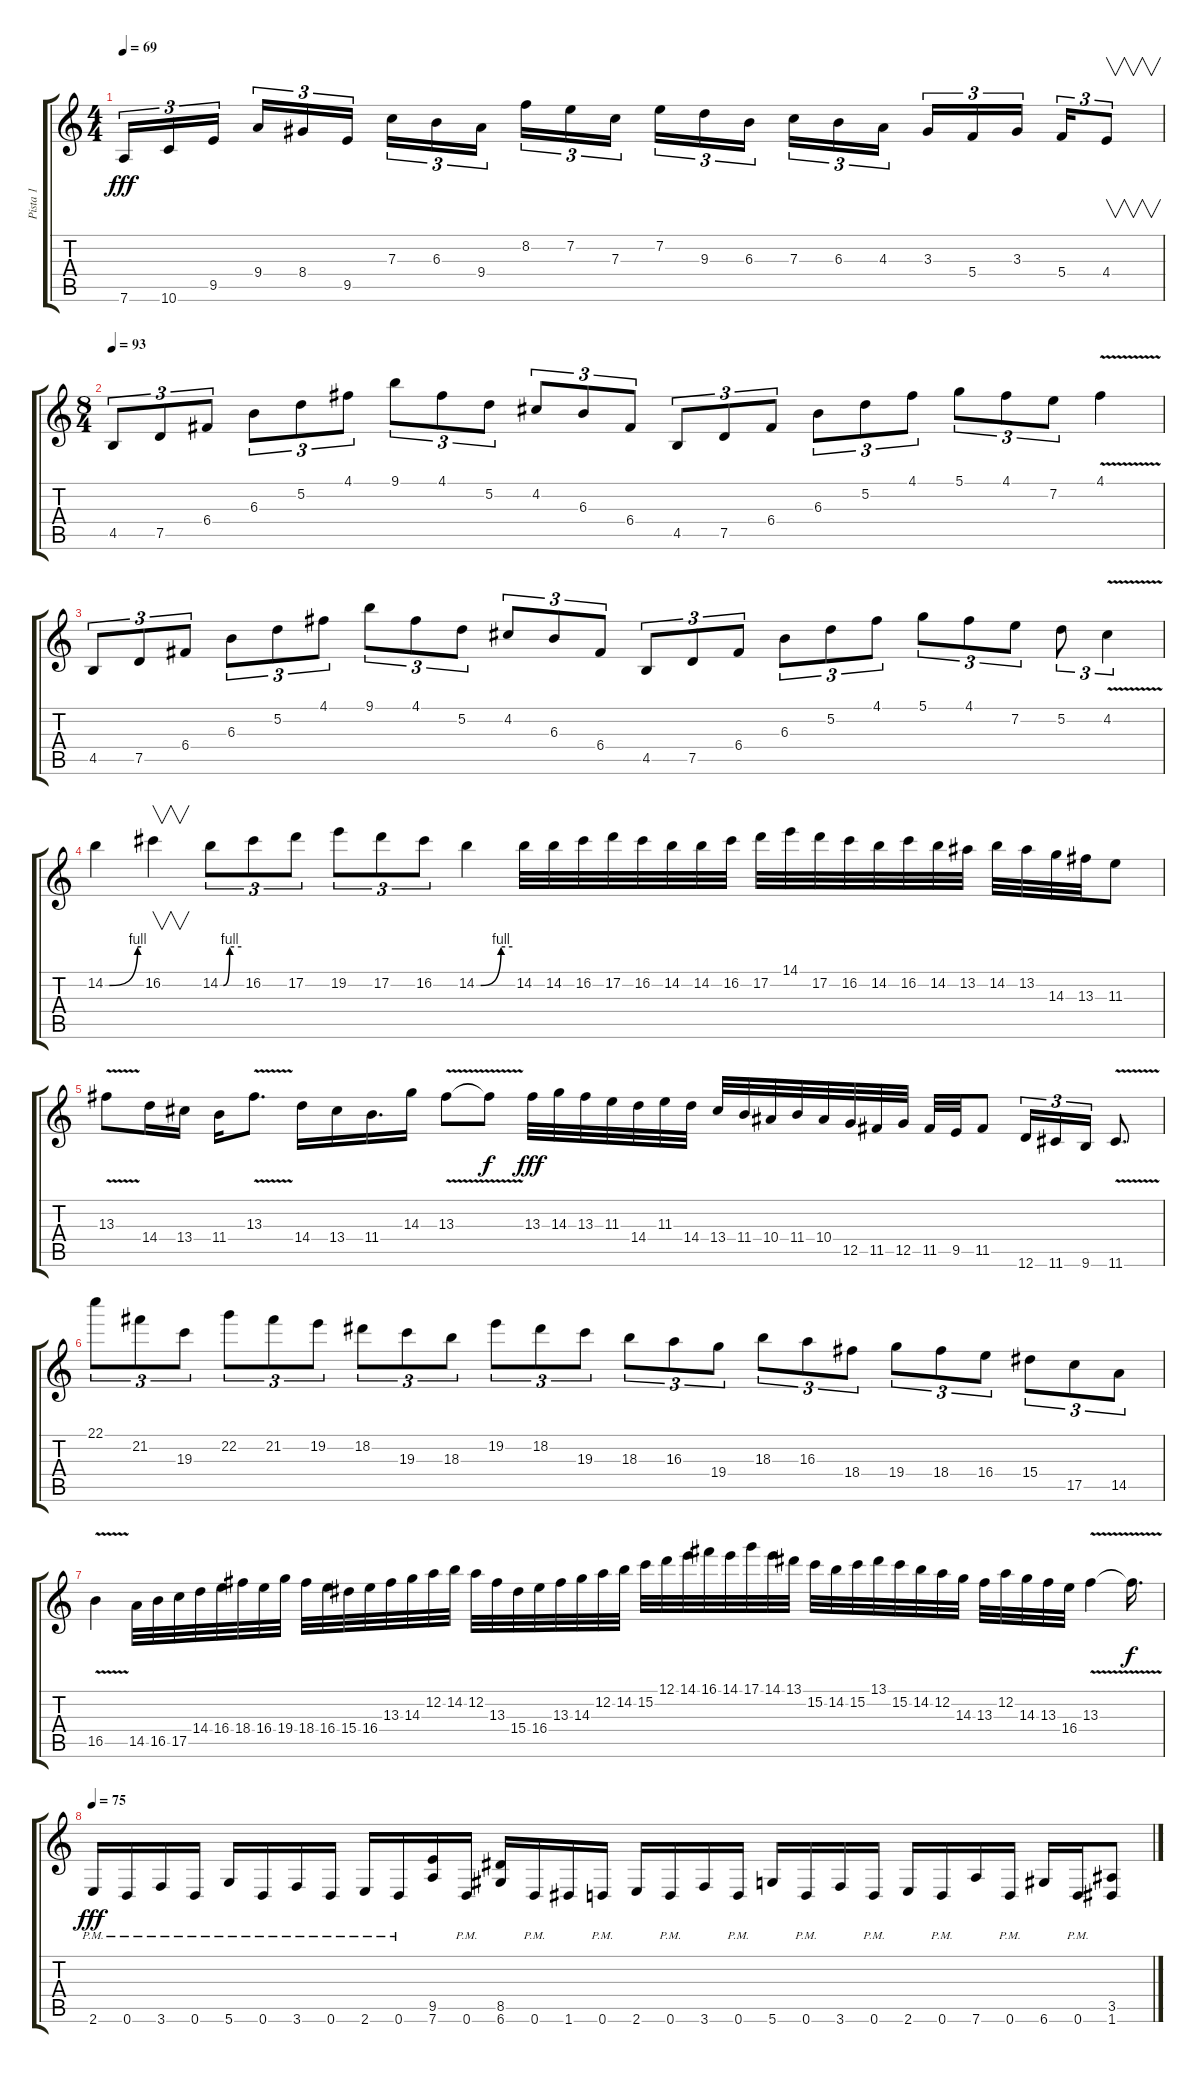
\track ("Pista 1" "Pista 1") {instrument distortionguitar}
\staff {score tabs}
\tuning (D4 A3 F3 C3 G2 D2) {hide}
\ts (4 4)
\tempo 69
\clef g2
\ks c
7.6.16{tu (3 2) dy fff} 10.6.16{tu (3 2)} 9.5.16{tu (3 2) beam splitsecondary} 9.4.16{tu (3 2)} 8.4.16{tu (3 2)} 9.5.16{tu (3 2)} 7.3.16{tu (3 2)} 6.3.16{tu (3 2)} 9.4.16{tu (3 2) beam splitsecondary} 8.2.16{tu (3 2)} 7.2.16{tu (3 2)} 7.3.16{tu (3 2)} 7.2.16{tu (3 2)} 9.3.16{tu (3 2)} 6.3.16{tu (3 2) beam splitsecondary} 7.3.16{tu (3 2)} 6.3.16{tu (3 2)} 4.3.16{tu (3 2)} 3.3.16{tu (3 2)} 5.4.16{tu (3 2)} 3.3.16{tu (3 2) beam splitsecondary} 5.4.16{tu (3 2)} 4.4.8{v tu (3 2)} |
\ts (8 4)
\tempo 93
4.5.8{tu (3 2)} 7.5.8{tu (3 2)} 6.4.8{tu (3 2)} 6.3.8{tu (3 2)} 5.2.8{tu (3 2)} 4.1.8{tu (3 2)} 9.1.8{tu (3 2)} 4.1.8{tu (3 2)} 5.2.8{tu (3 2)} 4.2.8{tu (3 2)} 6.3.8{tu (3 2)} 6.4.8{tu (3 2)} 4.5.8{tu (3 2)} 7.5.8{tu (3 2)} 6.4.8{tu (3 2)} 6.3.8{tu (3 2)} 5.2.8{tu (3 2)} 4.1.8{tu (3 2)} 5.1.8{tu (3 2)} 4.1.8{tu (3 2)} 7.2.8{tu (3 2)} 4.1{v}.4 |
4.5.8{tu (3 2)} 7.5.8{tu (3 2)} 6.4.8{tu (3 2)} 6.3.8{tu (3 2)} 5.2.8{tu (3 2)} 4.1.8{tu (3 2)} 9.1.8{tu (3 2)} 4.1.8{tu (3 2)} 5.2.8{tu (3 2)} 4.2.8{tu (3 2)} 6.3.8{tu (3 2)} 6.4.8{tu (3 2)} 4.5.8{tu (3 2)} 7.5.8{tu (3 2)} 6.4.8{tu (3 2)} 6.3.8{tu (3 2)} 5.2.8{tu (3 2)} 4.1.8{tu (3 2)} 5.1.8{tu (3 2)} 4.1.8{tu (3 2)} 7.2.8{tu (3 2)} 5.2.8{tu (3 2)} 4.2{v}.4{tu (3 2)} |
14.2{be (custom 0 0 7 0 54 4 60 4)}.4 16.2.4{v} 14.2{be (custom 0 0 9 0 27 4 60 4)}.8{tu (3 2)} 16.2.8{tu (3 2)} 17.2.8{tu (3 2)} 19.2.8{tu (3 2)} 17.2.8{tu (3 2)} 16.2.8{tu (3 2)} 14.2{be (custom 0 0 7 0 41 4 60 4)}.4 14.2.32 14.2.32 16.2.32 17.2.32 16.2.32 14.2.32 14.2.32 16.2.32 17.2.32 14.1.32 17.2.32 16.2.32 14.2.32 16.2.32 14.2.32 13.2.32 14.2.32 13.2.32 14.3.32 13.3.32 11.3.8 |
13.3{v}.8 14.4.16 13.4.16 11.4.16 13.3{v}.8{d} 14.4.16 13.4.16 11.4.16{d} 14.3.16 13.3{v}.8 13.3{t}.8{dy f} 13.3.32{dy fff} 14.3.32 13.3.32 11.3.32 14.4.32 11.3.32 14.4.32 13.4.32 11.4.32 10.4.32 11.4.32 10.4.32 12.5.32 11.5.32 12.5.32 11.5.32 9.5.32 11.5.8 12.6.16{tu (3 2)} 11.6.16{tu (3 2)} 9.6.16{tu (3 2)} 11.6{v}.8{d} |
22.1.8{tu (3 2)} 21.2.8{tu (3 2)} 19.3.8{tu (3 2)} 22.2.8{tu (3 2)} 21.2.8{tu (3 2)} 19.2.8{tu (3 2)} 18.2.8{tu (3 2)} 19.3.8{tu (3 2)} 18.3.8{tu (3 2)} 19.2.8{tu (3 2)} 18.2.8{tu (3 2)} 19.3.8{tu (3 2)} 18.3.8{tu (3 2)} 16.3.8{tu (3 2)} 19.4.8{tu (3 2)} 18.3.8{tu (3 2)} 16.3.8{tu (3 2)} 18.4.8{tu (3 2)} 19.4.8{tu (3 2)} 18.4.8{tu (3 2)} 16.4.8{tu (3 2)} 15.4.8{tu (3 2)} 17.5.8{tu (3 2)} 14.5.8{tu (3 2)} |
16.5{v}.4 14.5.32 16.5.32 17.5.32 14.4.32 16.4.32 18.4.32 16.4.32 19.4.32 18.4.32 16.4.32 15.4.32 16.4.32 13.3.32 14.3.32 12.2.32 14.2.32 12.2.32 13.3.32 15.4.32 16.4.32 13.3.32 14.3.32 12.2.32 14.2.32 15.2.32 12.1.32 14.1.32 16.1.32 14.1.32 17.1.32 14.1.32 13.1.32 15.2.32 14.2.32 15.2.32 13.1.32 15.2.32 14.2.32 12.2.32 14.3.32 13.3.32 12.2.32 14.3.32 13.3.32 16.4.32 13.3{v}.4 13.3{t}.16{d dy f} |
\tempo 75
2.6{pm}.16{dy fff} 0.6{pm}.16 3.6{pm}.16 0.6{pm}.16 5.6{pm}.16 0.6{pm}.16 3.6{pm}.16 0.6{pm}.16 2.6{pm}.16 0.6{pm}.16 (9.5 7.6).16 0.6{pm}.16 (8.5 6.6).16 0.6{pm}.16 1.6.16 0.6{pm}.16 2.6.16 0.6{pm}.16 3.6.16 0.6{pm}.16 5.6.16 0.6{pm}.16 3.6.16 0.6{pm}.16 2.6.16 0.6{pm}.16 7.6.16 0.6{pm}.16 6.6.16 0.6{pm}.16 (3.5 1.6).8
